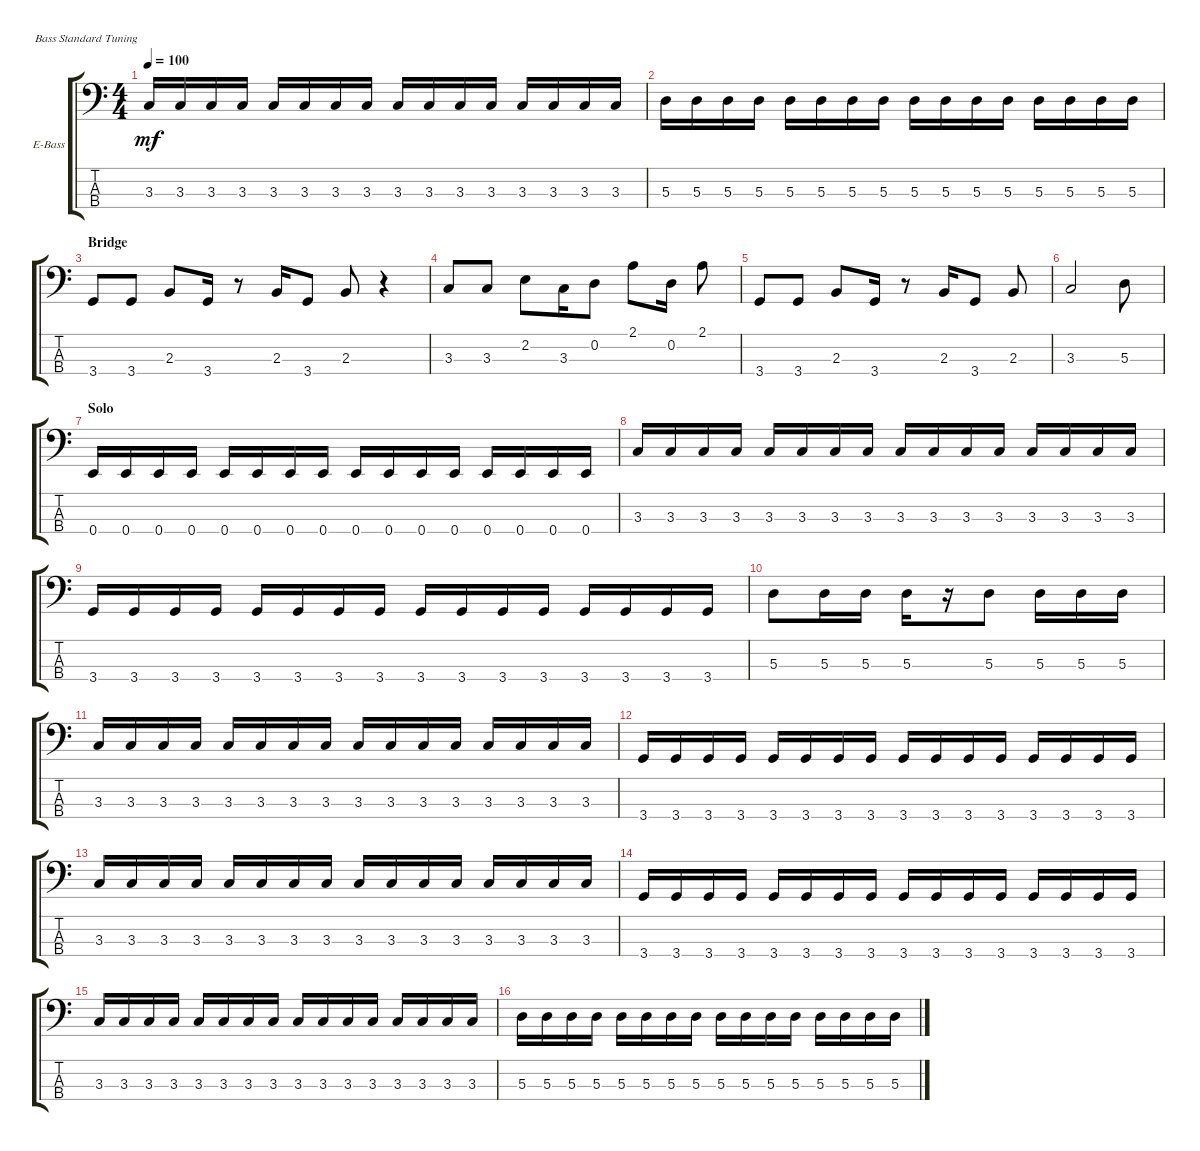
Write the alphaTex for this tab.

\defaultSystemsLayout 4
\bracketExtendMode groupsimilarinstruments
\firstSystemTrackNameOrientation horizontal
\otherSystemsTrackNameOrientation horizontal
\track ("Bass" "E-Bass") {instrument electricbassfinger}
\staff {score tabs}
\tuning (G2 D2 A1 E1)
\ts (4 4)
\tempo 100
\clef f4
\ks c
3.3.16{dy mf} 3.3.16 3.3.16 3.3.16 3.3.16 3.3.16 3.3.16 3.3.16 3.3.16 3.3.16 3.3.16 3.3.16 3.3.16 3.3.16 3.3.16 3.3.16 |
5.3.16 5.3.16 5.3.16 5.3.16 5.3.16 5.3.16 5.3.16 5.3.16 5.3.16 5.3.16 5.3.16 5.3.16 5.3.16 5.3.16 5.3.16 5.3.16 |
\section ("" "Bridge")
3.4.8 3.4.8 2.3.8 3.4.16 r.8 2.3.16 3.4.8 2.3.8 r.4 |
3.3.8 3.3.8 2.2.8 3.3.16 0.2.8 2.1.8 0.2.16 2.1.8 |
3.4.8 3.4.8 2.3.8 3.4.16 r.8 2.3.16 3.4.8 2.3.8 |
3.3.2 5.3.8 |
\section ("" "Solo")
0.4.16 0.4.16 0.4.16 0.4.16 0.4.16 0.4.16 0.4.16 0.4.16 0.4.16 0.4.16 0.4.16 0.4.16 0.4.16 0.4.16 0.4.16 0.4.16 |
3.3.16 3.3.16 3.3.16 3.3.16 3.3.16 3.3.16 3.3.16 3.3.16 3.3.16 3.3.16 3.3.16 3.3.16 3.3.16 3.3.16 3.3.16 3.3.16 |
3.4.16 3.4.16 3.4.16 3.4.16 3.4.16 3.4.16 3.4.16 3.4.16 3.4.16 3.4.16 3.4.16 3.4.16 3.4.16 3.4.16 3.4.16 3.4.16 |
5.3.8 5.3.16 5.3.16 5.3.16 r.16 5.3.8 5.3.16 5.3.16 5.3.16 |
3.3.16 3.3.16 3.3.16 3.3.16 3.3.16 3.3.16 3.3.16 3.3.16 3.3.16 3.3.16 3.3.16 3.3.16 3.3.16 3.3.16 3.3.16 3.3.16 |
3.4.16 3.4.16 3.4.16 3.4.16 3.4.16 3.4.16 3.4.16 3.4.16 3.4.16 3.4.16 3.4.16 3.4.16 3.4.16 3.4.16 3.4.16 3.4.16 |
3.3.16 3.3.16 3.3.16 3.3.16 3.3.16 3.3.16 3.3.16 3.3.16 3.3.16 3.3.16 3.3.16 3.3.16 3.3.16 3.3.16 3.3.16 3.3.16 |
3.4.16 3.4.16 3.4.16 3.4.16 3.4.16 3.4.16 3.4.16 3.4.16 3.4.16 3.4.16 3.4.16 3.4.16 3.4.16 3.4.16 3.4.16 3.4.16 |
3.3.16 3.3.16 3.3.16 3.3.16 3.3.16 3.3.16 3.3.16 3.3.16 3.3.16 3.3.16 3.3.16 3.3.16 3.3.16 3.3.16 3.3.16 3.3.16 |
5.3.16 5.3.16 5.3.16 5.3.16 5.3.16 5.3.16 5.3.16 5.3.16 5.3.16 5.3.16 5.3.16 5.3.16 5.3.16 5.3.16 5.3.16 5.3.16
